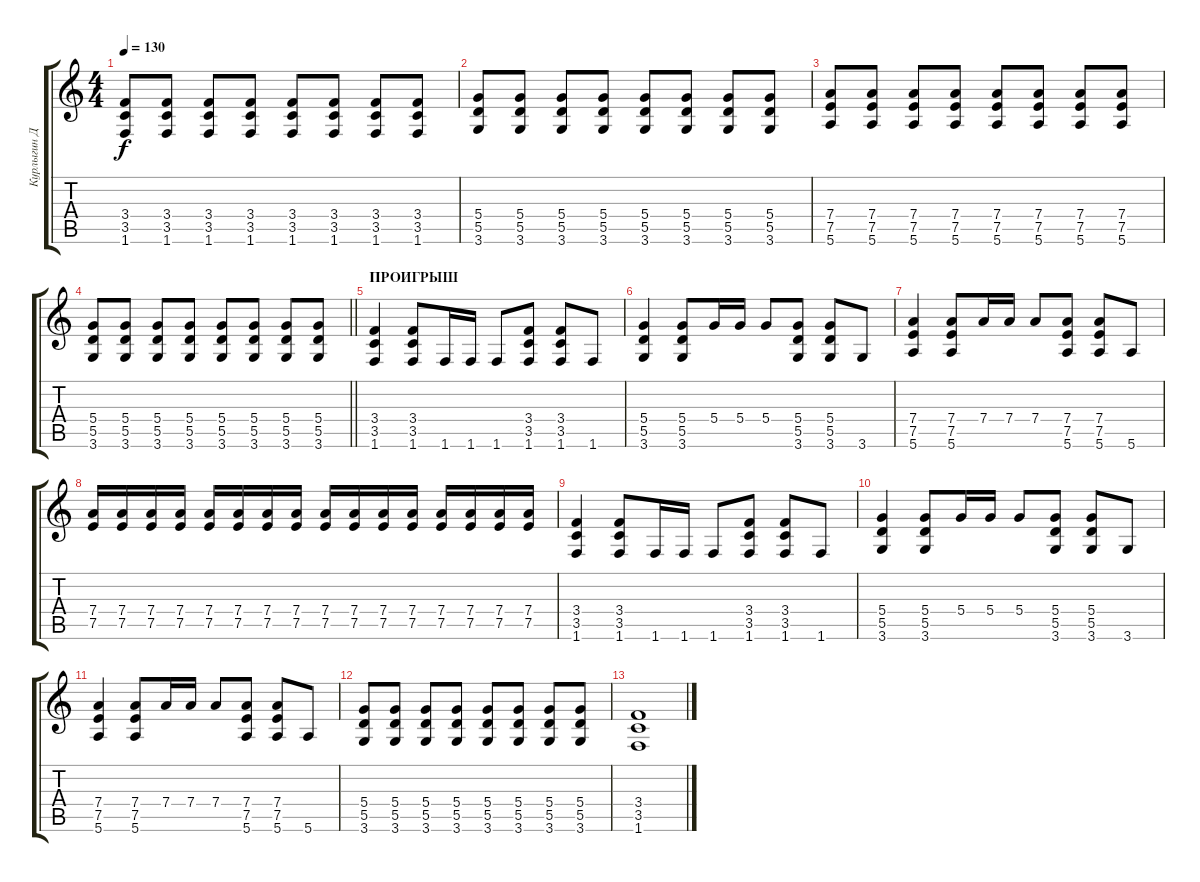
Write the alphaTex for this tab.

\track ("Курлыгин Дмитрий" "Курлыгин Д") {instrument distortionguitar}
\staff {score tabs}
\tuning (E4 B3 G3 D3 A2 E2) {hide}
\ts (4 4)
\tempo 130
\clef g2
\ks c
(3.4 3.5 1.6).8{dy f} (3.4 3.5 1.6).8 (3.4 3.5 1.6).8 (3.4 3.5 1.6).8 (3.4 3.5 1.6).8 (3.4 3.5 1.6).8 (3.4 3.5 1.6).8 (3.4 3.5 1.6).8 |
(5.4 5.5 3.6).8 (5.4 5.5 3.6).8 (5.4 5.5 3.6).8 (5.4 5.5 3.6).8 (5.4 5.5 3.6).8 (5.4 5.5 3.6).8 (5.4 5.5 3.6).8 (5.4 5.5 3.6).8 |
(7.4 7.5 5.6).8 (7.4 7.5 5.6).8 (7.4 7.5 5.6).8 (7.4 7.5 5.6).8 (7.4 7.5 5.6).8 (7.4 7.5 5.6).8 (7.4 7.5 5.6).8 (7.4 7.5 5.6).8 |
\barLineRight lightlight
(5.4 5.5 3.6).8 (5.4 5.5 3.6).8 (5.4 5.5 3.6).8 (5.4 5.5 3.6).8 (5.4 5.5 3.6).8 (5.4 5.5 3.6).8 (5.4 5.5 3.6).8 (5.4 5.5 3.6).8 |
\section ("" "ПРОИГРЫШ")
(3.4 3.5 1.6).4 (3.4 3.5 1.6).8 1.6.16 1.6.16 1.6.8 (3.4 3.5 1.6).8 (3.4 3.5 1.6).8 1.6.8 |
(5.4 5.5 3.6).4 (5.4 5.5 3.6).8 5.4.16 5.4.16 5.4.8 (5.4 5.5 3.6).8 (5.4 5.5 3.6).8 3.6.8 |
(7.4 7.5 5.6).4 (7.4 7.5 5.6).8 7.4.16 7.4.16 7.4.8 (7.4 7.5 5.6).8 (7.4 7.5 5.6).8 5.6.8 |
(7.4 7.5).16 (7.4 7.5).16 (7.4 7.5).16 (7.4 7.5).16 (7.4 7.5).16 (7.4 7.5).16 (7.4 7.5).16 (7.4 7.5).16 (7.4 7.5).16 (7.4 7.5).16 (7.4 7.5).16 (7.4 7.5).16 (7.4 7.5).16 (7.4 7.5).16 (7.4 7.5).16 (7.4 7.5).16 |
(3.4 3.5 1.6).4 (3.4 3.5 1.6).8 1.6.16 1.6.16 1.6.8 (3.4 3.5 1.6).8 (3.4 3.5 1.6).8 1.6.8 |
(5.4 5.5 3.6).4 (5.4 5.5 3.6).8 5.4.16 5.4.16 5.4.8 (5.4 5.5 3.6).8 (5.4 5.5 3.6).8 3.6.8 |
(7.4 7.5 5.6).4 (7.4 7.5 5.6).8 7.4.16 7.4.16 7.4.8 (7.4 7.5 5.6).8 (7.4 7.5 5.6).8 5.6.8 |
(5.4 5.5 3.6).8 (5.4 5.5 3.6).8 (5.4 5.5 3.6).8 (5.4 5.5 3.6).8 (5.4 5.5 3.6).8 (5.4 5.5 3.6).8 (5.4 5.5 3.6).8 (5.4 5.5 3.6).8 |
(3.4 3.5 1.6).1
